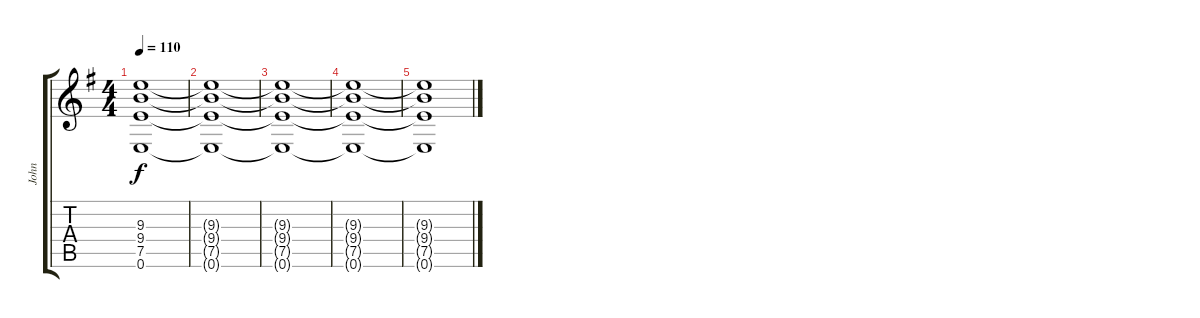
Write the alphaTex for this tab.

\track ("John" "John") {instrument distortionguitar}
\staff {score tabs}
\tuning (E4 B3 G3 D3 A2 E2) {hide}
\ts (4 4)
\tempo 110
\clef g2
\ks g
(9.3 9.4 7.5 0.6).1{dy f} |
(9.3{t} 9.4{t} 7.5{t} 0.6{t}).1 |
(9.3{t} 9.4{t} 7.5{t} 0.6{t}).1 |
(9.3{t} 9.4{t} 7.5{t} 0.6{t}).1 |
(9.3{t} 9.4{t} 7.5{t} 0.6{t}).1
